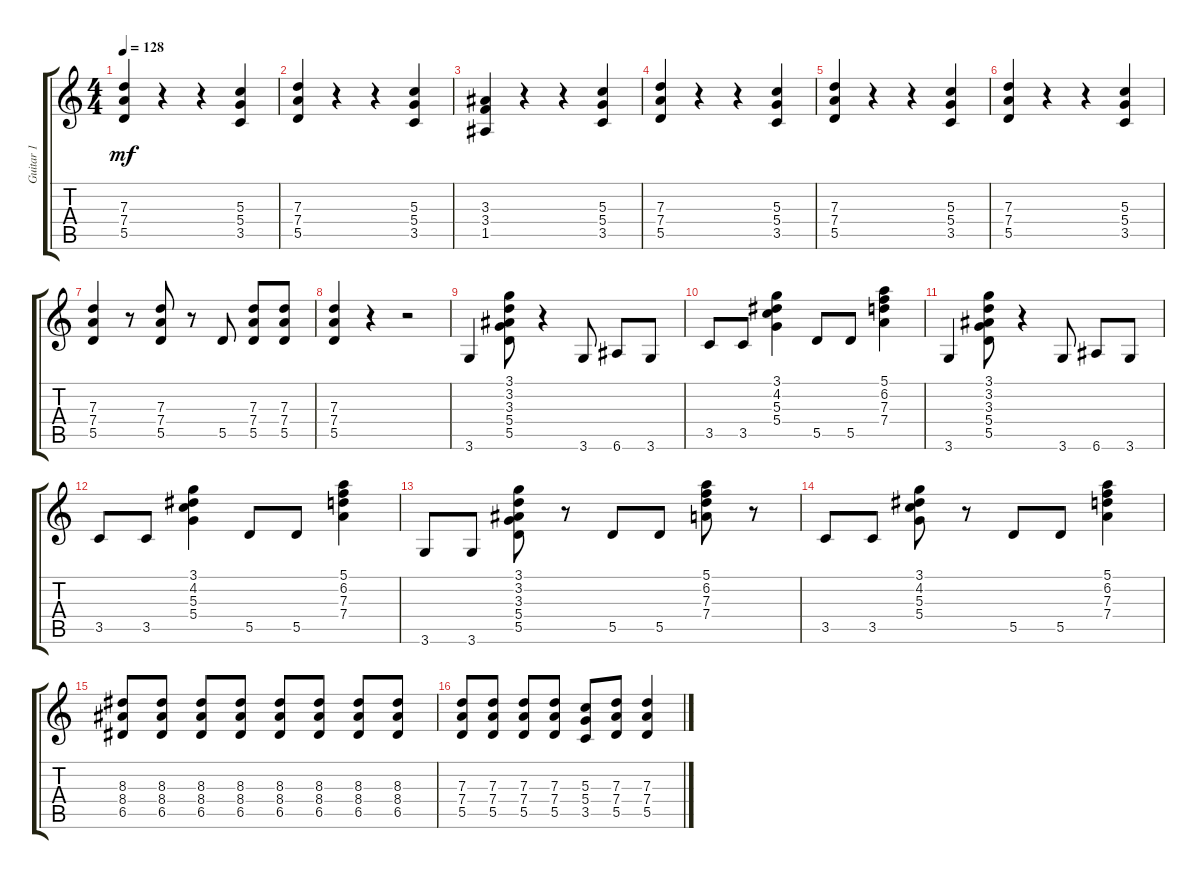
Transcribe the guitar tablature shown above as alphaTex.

\track ("Guitar 1" "Guitar 1") {instrument distortionguitar}
\staff {score tabs}
\tuning (E4 B3 G3 D3 A2 E2) {hide}
\ts (4 4)
\tempo 128
\clef g2
\ks c
(7.3 7.4 5.5).4{dy mf} r.4 r.4 (5.3 5.4 3.5).4 |
(7.3 7.4 5.5).4 r.4 r.4 (5.3 5.4 3.5).4 |
(3.3 3.4 1.5).4 r.4 r.4 (5.3 5.4 3.5).4 |
(7.3 7.4 5.5).4 r.4 r.4 (5.3 5.4 3.5).4 |
(7.3 7.4 5.5).4 r.4 r.4 (5.3 5.4 3.5).4 |
(7.3 7.4 5.5).4 r.4 r.4 (5.3 5.4 3.5).4 |
(7.3 7.4 5.5).4 r.8 (7.3 7.4 5.5).8 r.8 5.5.8 (7.3 7.4 5.5).8 (7.3 7.4 5.5).8 |
(7.3 7.4 5.5).4 r.4 r.2 |
3.6.4 (3.1 3.2 3.3 5.4 5.5).8 r.4 3.6.8 6.6.8 3.6.8 |
3.5.8 3.5.8 (3.1 4.2 5.3 5.4).4 5.5.8 5.5.8 (5.1 6.2 7.3 7.4).4 |
3.6.4 (3.1 3.2 3.3 5.4 5.5).8 r.4 3.6.8 6.6.8 3.6.8 |
3.5.8 3.5.8 (3.1 4.2 5.3 5.4).4 5.5.8 5.5.8 (5.1 6.2 7.3 7.4).4 |
3.6.8 3.6.8 (3.1 3.2 3.3 5.4 5.5).8 r.8 5.5.8 5.5.8 (5.1 6.2 7.3 7.4).8 r.8 |
3.5.8 3.5.8 (3.1 4.2 5.3 5.4).8 r.8 5.5.8 5.5.8 (5.1 6.2 7.3 7.4).4 |
(8.3 8.4 6.5).8 (8.3 8.4 6.5).8 (8.3 8.4 6.5).8 (8.3 8.4 6.5).8 (8.3 8.4 6.5).8 (8.3 8.4 6.5).8 (8.3 8.4 6.5).8 (8.3 8.4 6.5).8 |
(7.3 7.4 5.5).8 (7.3 7.4 5.5).8 (7.3 7.4 5.5).8 (7.3 7.4 5.5).8 (5.3 5.4 3.5).8 (7.3 7.4 5.5).8 (7.3 7.4 5.5).4
